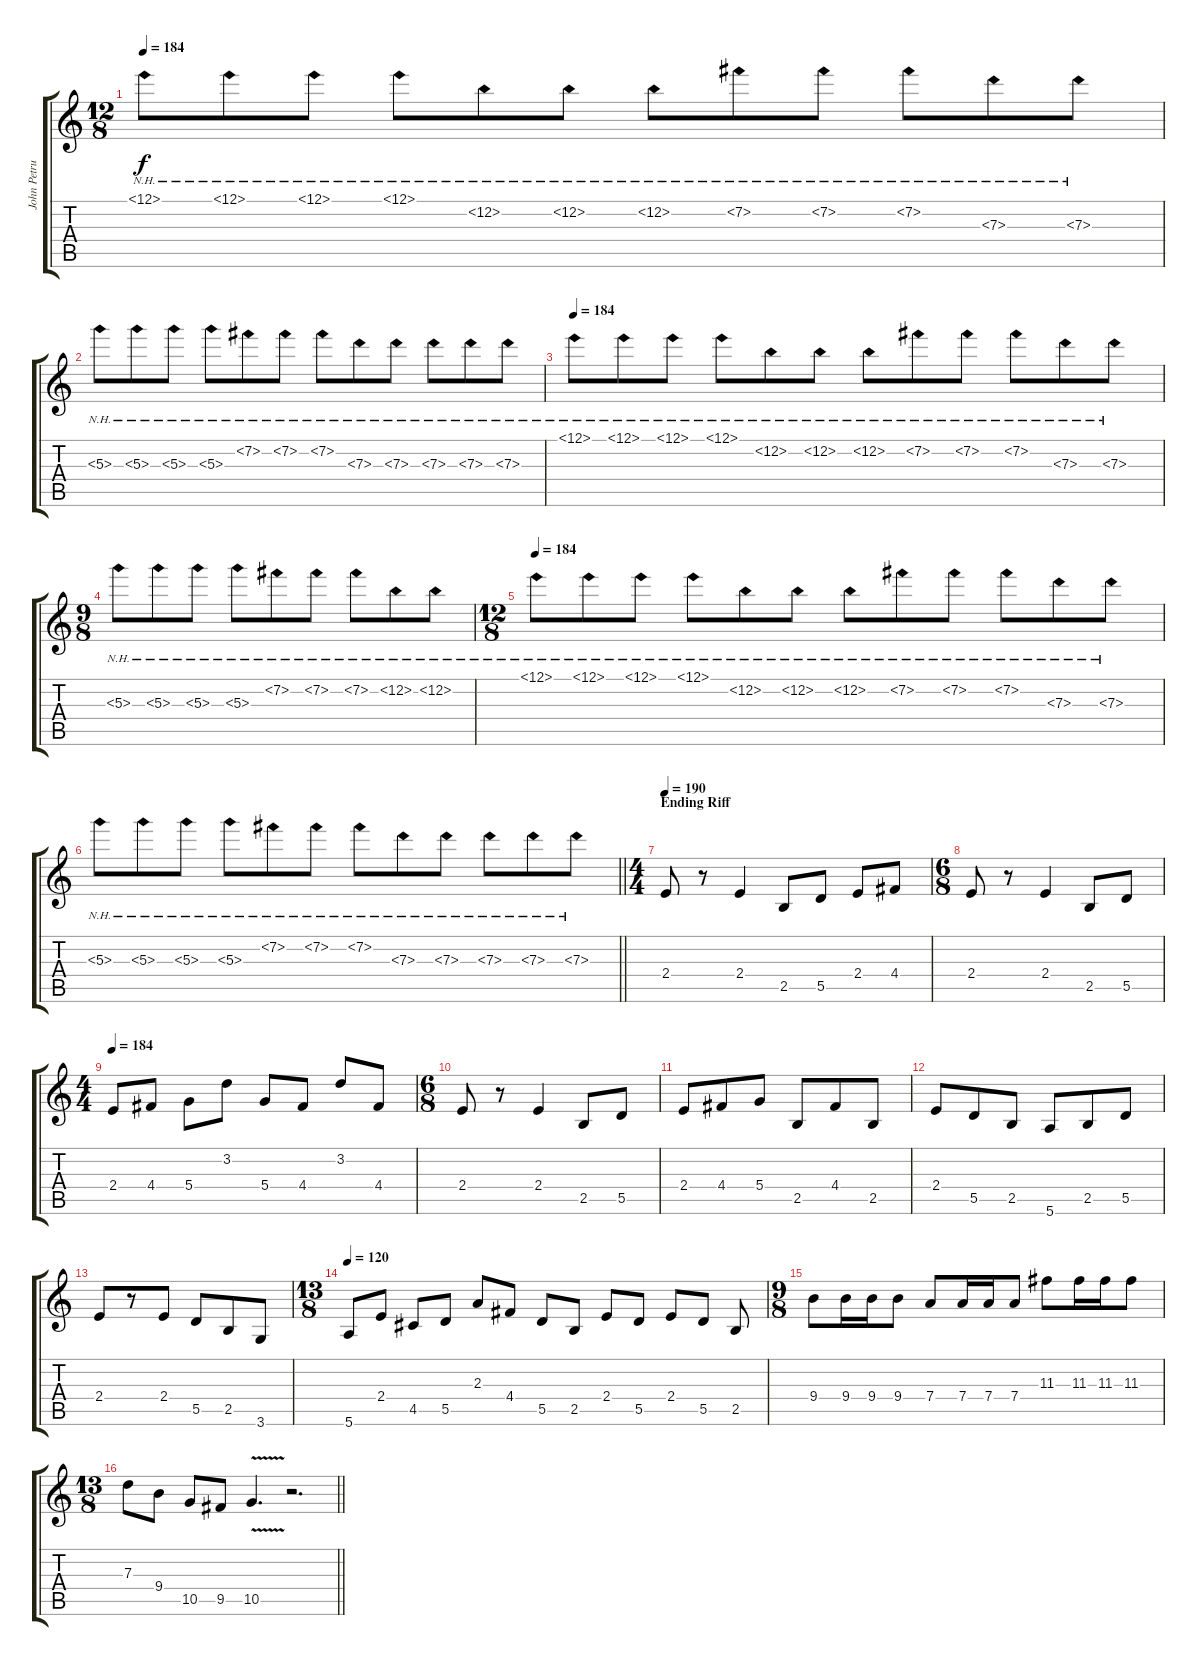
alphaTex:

\track ("John Petrucci - 1" "John Petru") {instrument distortionguitar}
\staff {score tabs}
\tuning (E4 B3 G3 D3 A2 E2) {hide}
\ts (12 8)
\tempo 184
\clef g2
\ks c
12.1{nh}.8{dy f} 12.1{nh}.8 12.1{nh}.8 12.1{nh}.8 12.2{nh}.8 12.2{nh}.8 12.2{nh}.8 7.2{nh}.8 7.2{nh}.8 7.2{nh}.8 7.3{nh}.8 7.3{nh}.8 |
5.3{nh}.8 5.3{nh}.8 5.3{nh}.8 5.3{nh}.8 7.2{nh}.8 7.2{nh}.8 7.2{nh}.8 7.3{nh}.8 7.3{nh}.8 7.3{nh}.8 7.3{nh}.8 7.3{nh}.8 |
\tempo 184
12.1{nh}.8 12.1{nh}.8 12.1{nh}.8 12.1{nh}.8 12.2{nh}.8 12.2{nh}.8 12.2{nh}.8 7.2{nh}.8 7.2{nh}.8 7.2{nh}.8 7.3{nh}.8 7.3{nh}.8 |
\ts (9 8)
5.3{nh}.8 5.3{nh}.8 5.3{nh}.8 5.3{nh}.8 7.2{nh}.8 7.2{nh}.8 7.2{nh}.8 12.2{nh}.8 12.2{nh}.8 |
\ts (12 8)
\tempo 184
12.1{nh}.8 12.1{nh}.8 12.1{nh}.8 12.1{nh}.8 12.2{nh}.8 12.2{nh}.8 12.2{nh}.8 7.2{nh}.8 7.2{nh}.8 7.2{nh}.8 7.3{nh}.8 7.3{nh}.8 |
\barLineRight lightlight
5.3{nh}.8 5.3{nh}.8 5.3{nh}.8 5.3{nh}.8 7.2{nh}.8 7.2{nh}.8 7.2{nh}.8 7.3{nh}.8 7.3{nh}.8 7.3{nh}.8 7.3{nh}.8 7.3{nh}.8 |
\ts (4 4)
\section ("" "Ending Riff")
\tempo 190
2.4.8 r.8 2.4.4 2.5.8 5.5.8 2.4.8 4.4.8 |
\ts (6 8)
2.4.8 r.8 2.4.4 2.5.8 5.5.8 |
\ts (4 4)
\tempo 184
2.4.8 4.4.8 5.4.8 3.2.8 5.4.8 4.4.8 3.2.8 4.4.8 |
\ts (6 8)
2.4.8 r.8 2.4.4 2.5.8 5.5.8 |
2.4.8 4.4.8 5.4.8 2.5.8 4.4.8 2.5.8 |
2.4.8 5.5.8 2.5.8 5.6.8 2.5.8 5.5.8 |
2.4.8 r.8 2.4.8 5.5.8 2.5.8 3.6.8 |
\ts (13 8)
\tempo 120
5.6.8 2.4.8 4.5.8 5.5.8 2.3.8 4.4.8 5.5.8 2.5.8 2.4.8 5.5.8 2.4.8 5.5.8 2.5.8 |
\ts (9 8)
9.4.8 9.4.16 9.4.16 9.4.8 7.4.8 7.4.16 7.4.16 7.4.8 11.3.8 11.3.16 11.3.16 11.3.8 |
\ts (13 8)
\barLineRight lightlight
7.3.8 9.4.8 10.5.8 9.5.8 10.5{v}.4{d} r.2{d}
